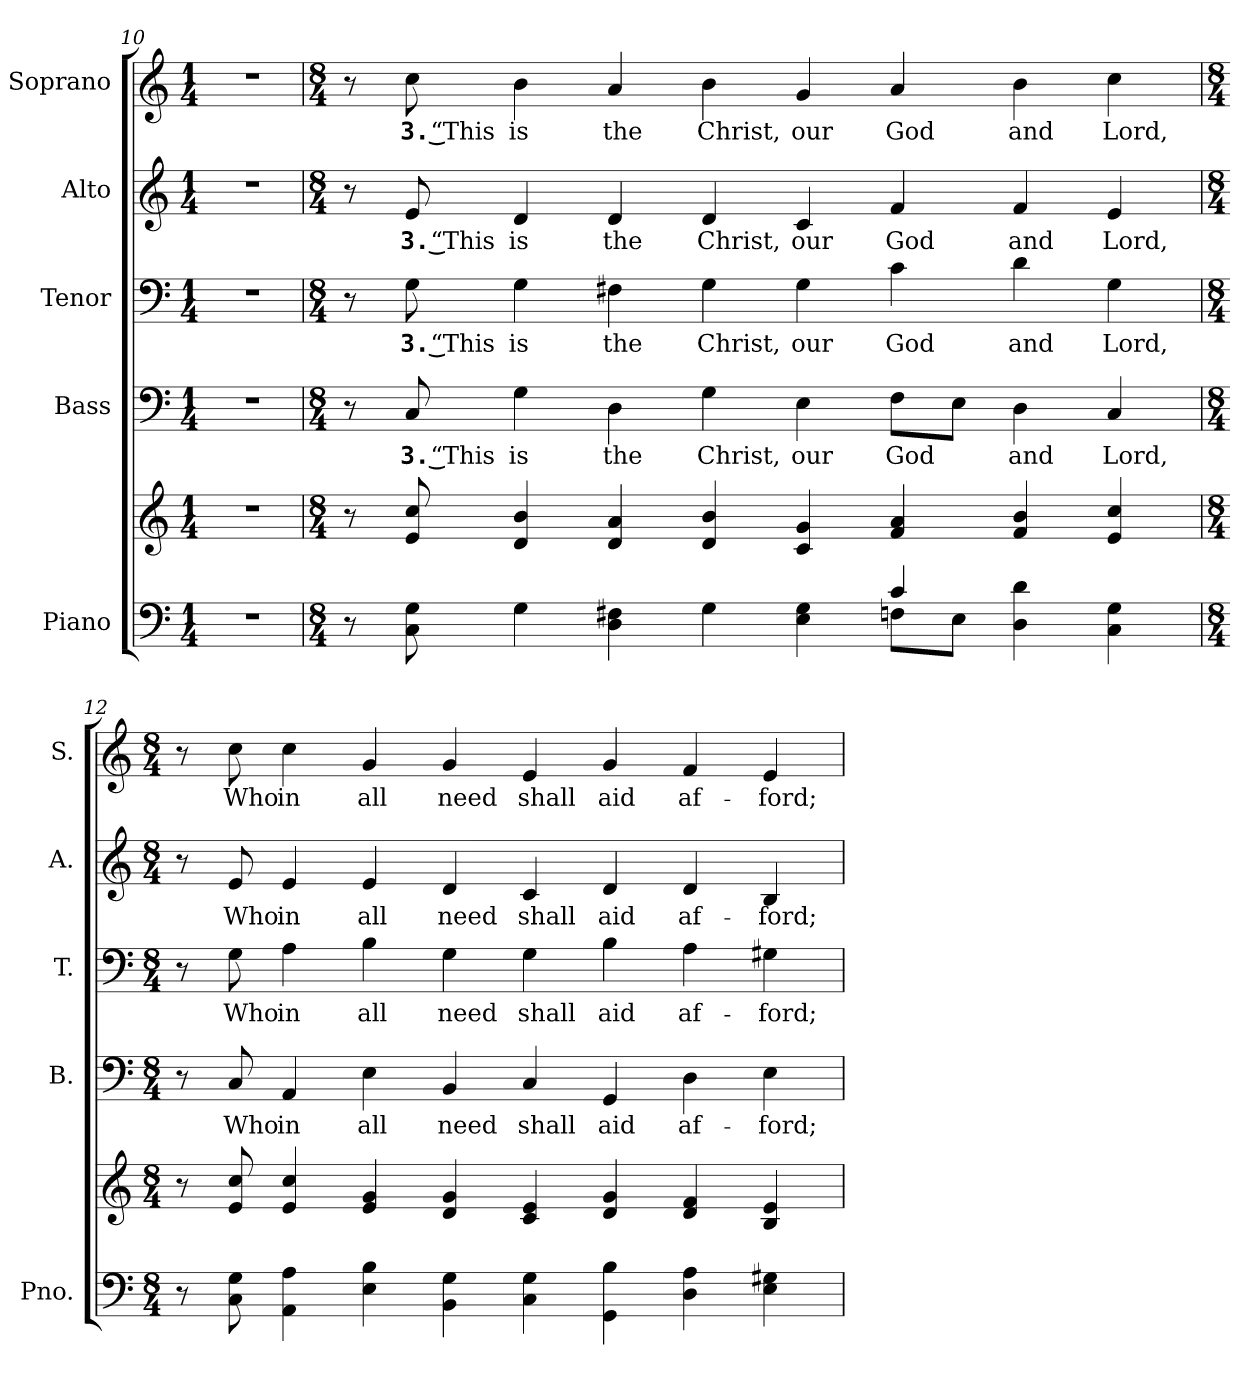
**kern	**kern	**kern	**text	**kern	**text	**kern	**text	**kern	**text
*part5	*part5	*part4	*part4	*part3	*part3	*part2	*part2	*part1	*part1
*staff6	*staff5	*staff4	*staff4	*staff3	*staff3	*staff2	*staff2	*staff1	*staff1
*I"Piano	*	*I"Bass	*	*I"Tenor	*	*I"Alto	*	*I"Soprano	*
*I'Pno.	*	*I'B.	*	*I'T.	*	*I'A.	*	*I'S.	*
!!LO:PB:g=z
*clefF4	*clefG2	*clefF4	*	*clefF4	*	*clefG2	*	*clefG2	*
*k[]	*k[]	*k[]	*	*k[]	*	*k[]	*	*k[]	*
*C:	*C:	*C:	*	*C:	*	*C:	*	*C:	*
*M1/4	*M1/4	*M1/4	*	*M1/4	*	*M1/4	*	*M1/4	*
=10	=10	=10	=10	=10	=10	=10	=10	=10	=10
!LO:N:vis=1	!LO:N:vis=1	!LO:N:vis=1	!	!LO:N:vis=1	!	!LO:N:vis=1	!	!LO:N:vis=1	!
4r	4r	4r	.	4r	.	4r	.	4r	.
!!LO:PB:g=z
=11	=11	=11	=11	=11	=11	=11	=11	=11	=11
*M8/4	*M8/4	*M8/4	*	*M8/4	*	*M8/4	*	*M8/4	*
*^	*	*	*	*	*	*	*	*	*
8r	1ryy	8r	8r	.	8r	.	8r	.	8r	.
!	!	!	!	!LO:LY:b:color=#000000	!	!	!	!	!	!
!	!	!	!	!	!	!LO:LY:b:color=#000000	!	!	!	!
!	!	!	!	!	!	!	!	!LO:LY:b:color=#000000	!	!
!	!	!	!	!	!	!	!	!	!	!LO:LY:b:color=#000000
8Ci\ 8Gi	.	8ei/ 8cci	8Ci/	3. “This	8Gi\	3. “This	8ei/	3. “This	8cci\	3. “This
!	!	!	!	!LO:LY:b:color=#000000	!	!	!	!	!	!
!	!	!	!	!	!	!LO:LY:b:color=#000000	!	!	!	!
!	!	!	!	!	!	!	!	!LO:LY:b:color=#000000	!	!
!	!	!	!	!	!	!	!	!	!	!LO:LY:b:color=#000000
4Gi\	.	4di/ 4bi	4Gi\	is	4Gi\	is	4di/	is	4bi\	is
!	!	!	!	!LO:LY:b:color=#000000	!	!	!	!	!	!
!	!	!	!	!	!	!LO:LY:b:color=#000000	!	!	!	!
!	!	!	!	!	!	!	!	!LO:LY:b:color=#000000	!	!
!	!	!	!	!	!	!	!	!	!	!LO:LY:b:color=#000000
4Di\ 4F#Xi	.	4di/ 4ai	4Di\	the	4F#Xi\	the	4di/	the	4ai/	the
!	!	!	!	!LO:LY:b:color=#000000	!	!	!	!	!	!
!	!	!	!	!	!	!LO:LY:b:color=#000000	!	!	!	!
!	!	!	!	!	!	!	!	!LO:LY:b:color=#000000	!	!
!	!	!	!	!	!	!	!	!	!	!LO:LY:b:color=#000000
4Gi\	.	4di/ 4bi	4Gi\	Christ,	4Gi\	Christ,	4di/	Christ,	4bi\	Christ,
!	!	!	!	!LO:LY:b:color=#000000	!	!	!	!	!	!
!	!	!	!	!	!	!LO:LY:b:color=#000000	!	!	!	!
!	!	!	!	!	!	!	!	!LO:LY:b:color=#000000	!	!
!	!	!	!	!	!	!	!	!	!	!LO:LY:b:color=#000000
4Ei\ 4Gi	4ryy	4ci/ 4gi	4Ei\	our	4Gi\	our	4ci/	our	4gi/	our
!	!	!	!	!LO:LY:b:color=#000000	!	!	!	!	!	!
!	!	!	!	!	!	!LO:LY:b:color=#000000	!	!	!	!
!	!	!	!	!	!	!	!	!LO:LY:b:color=#000000	!	!
!	!	!	!	!	!	!	!	!	!	!LO:LY:b:color=#000000
4ci/	8Fni\L	4fi/ 4ai	8Fi\L	God	4ci\	God	4fi/	God	4ai/	God
.	8Ei\J	.	8Ei\J	.	.	.	.	.	.	.
!	!	!	!	!LO:LY:b:color=#000000	!	!	!	!	!	!
!	!	!	!	!	!	!LO:LY:b:color=#000000	!	!	!	!
!	!	!	!	!	!	!	!	!LO:LY:b:color=#000000	!	!
!	!	!	!	!	!	!	!	!	!	!LO:LY:b:color=#000000
4Di\ 4di	2ryy	4fi/ 4bi	4Di\	and	4di\	and	4fi/	and	4bi\	and
!	!	!	!	!LO:LY:b:color=#000000	!	!	!	!	!	!
!	!	!	!	!	!	!LO:LY:b:color=#000000	!	!	!	!
!	!	!	!	!	!	!	!	!LO:LY:b:color=#000000	!	!
!	!	!	!	!	!	!	!	!	!	!LO:LY:b:color=#000000
4Ci\ 4Gi	.	4ei/ 4cci	4Ci/	Lord,	4Gi\	Lord,	4ei/	Lord,	4cci\	Lord,
*v	*v	*	*	*	*	*	*	*	*	*
!!LO:PB:g=z
=12	=12	=12	=12	=12	=12	=12	=12	=12	=12
*M8/4	*M8/4	*M8/4	*	*M8/4	*	*M8/4	*	*M8/4	*
8r	8r	8r	.	8r	.	8r	.	8r	.
!	!	!	!LO:LY:b:color=#000000	!	!	!	!	!	!
!	!	!	!	!	!LO:LY:b:color=#000000	!	!	!	!
!	!	!	!	!	!	!	!LO:LY:b:color=#000000	!	!
!	!	!	!	!	!	!	!	!	!LO:LY:b:color=#000000
8Ci\ 8Gi	8ei/ 8cci	8Ci/	Who	8Gi\	Who	8ei/	Who	8cci\	Who
!	!	!	!LO:LY:b:color=#000000	!	!	!	!	!	!
!	!	!	!	!	!LO:LY:b:color=#000000	!	!	!	!
!	!	!	!	!	!	!	!LO:LY:b:color=#000000	!	!
!	!	!	!	!	!	!	!	!	!LO:LY:b:color=#000000
4AAi\ 4Ai	4ei/ 4cci	4AAi/	in	4Ai\	in	4ei/	in	4cci\	in
!	!	!	!LO:LY:b:color=#000000	!	!	!	!	!	!
!	!	!	!	!	!LO:LY:b:color=#000000	!	!	!	!
!	!	!	!	!	!	!	!LO:LY:b:color=#000000	!	!
!	!	!	!	!	!	!	!	!	!LO:LY:b:color=#000000
4Ei\ 4Bi	4ei/ 4gi	4Ei\	all	4Bi\	all	4ei/	all	4gi/	all
!	!	!	!LO:LY:b:color=#000000	!	!	!	!	!	!
!	!	!	!	!	!LO:LY:b:color=#000000	!	!	!	!
!	!	!	!	!	!	!	!LO:LY:b:color=#000000	!	!
!	!	!	!	!	!	!	!	!	!LO:LY:b:color=#000000
4BBi\ 4Gi	4di/ 4gi	4BBi/	need	4Gi\	need	4di/	need	4gi/	need
!	!	!	!LO:LY:b:color=#000000	!	!	!	!	!	!
!	!	!	!	!	!LO:LY:b:color=#000000	!	!	!	!
!	!	!	!	!	!	!	!LO:LY:b:color=#000000	!	!
!	!	!	!	!	!	!	!	!	!LO:LY:b:color=#000000
4Ci\ 4Gi	4ci/ 4ei	4Ci/	shall	4Gi\	shall	4ci/	shall	4ei/	shall
!	!	!	!LO:LY:b:color=#000000	!	!	!	!	!	!
!	!	!	!	!	!LO:LY:b:color=#000000	!	!	!	!
!	!	!	!	!	!	!	!LO:LY:b:color=#000000	!	!
!	!	!	!	!	!	!	!	!	!LO:LY:b:color=#000000
4GGi\ 4Bi	4di/ 4gi	4GGi/	aid	4Bi\	aid	4di/	aid	4gi/	aid
!	!	!	!LO:LY:b:color=#000000	!	!	!	!	!	!
!	!	!	!	!	!LO:LY:b:color=#000000	!	!	!	!
!	!	!	!	!	!	!	!LO:LY:b:color=#000000	!	!
!	!	!	!	!	!	!	!	!	!LO:LY:b:color=#000000
4Di\ 4Ai	4di/ 4fi	4Di\	af-	4Ai\	af-	4di/	af-	4fi/	af-
!	!	!	!LO:LY:b:color=#000000	!	!	!	!	!	!
!	!	!	!	!	!LO:LY:b:color=#000000	!	!	!	!
!	!	!	!	!	!	!	!LO:LY:b:color=#000000	!	!
!	!	!	!	!	!	!	!	!	!LO:LY:b:color=#000000
4Ei\ 4G#Xi	4Bi/ 4ei	4Ei\	-ford;	4G#Xi\	-ford;	4Bi/	-ford;	4ei/	-ford;
=	=	=	=	=	=	=	=	=	=
*-	*-	*-	*-	*-	*-	*-	*-	*-	*-
